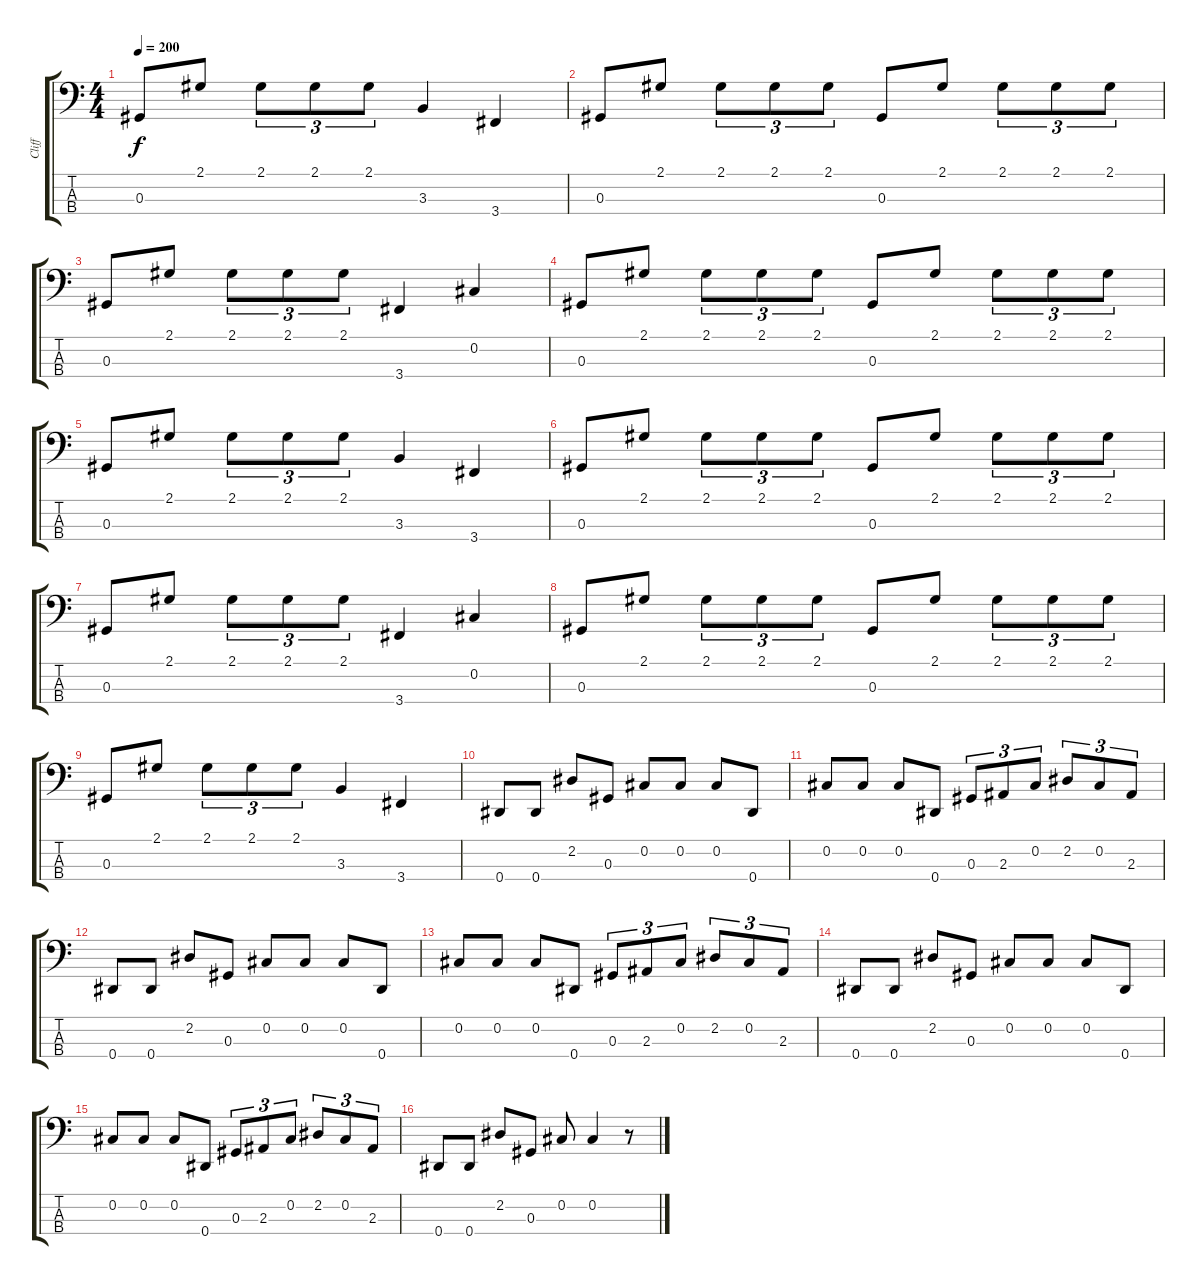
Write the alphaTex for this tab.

\track ("Cliff" "Cliff") {instrument electricbasspick}
\staff {score tabs}
\tuning (Gb2 Db2 Ab1 Eb1) {hide}
\ts (4 4)
\tempo 200
\clef f4
\ks c
0.3.8{dy f} 2.1.8 2.1.8{tu (3 2)} 2.1.8{tu (3 2)} 2.1.8{tu (3 2)} 3.3.4 3.4.4 |
0.3.8 2.1.8 2.1.8{tu (3 2)} 2.1.8{tu (3 2)} 2.1.8{tu (3 2)} 0.3.8 2.1.8 2.1.8{tu (3 2)} 2.1.8{tu (3 2)} 2.1.8{tu (3 2)} |
0.3.8 2.1.8 2.1.8{tu (3 2)} 2.1.8{tu (3 2)} 2.1.8{tu (3 2)} 3.4.4 0.2.4 |
0.3.8 2.1.8 2.1.8{tu (3 2)} 2.1.8{tu (3 2)} 2.1.8{tu (3 2)} 0.3.8 2.1.8 2.1.8{tu (3 2)} 2.1.8{tu (3 2)} 2.1.8{tu (3 2)} |
0.3.8 2.1.8 2.1.8{tu (3 2)} 2.1.8{tu (3 2)} 2.1.8{tu (3 2)} 3.3.4 3.4.4 |
0.3.8 2.1.8 2.1.8{tu (3 2)} 2.1.8{tu (3 2)} 2.1.8{tu (3 2)} 0.3.8 2.1.8 2.1.8{tu (3 2)} 2.1.8{tu (3 2)} 2.1.8{tu (3 2)} |
0.3.8 2.1.8 2.1.8{tu (3 2)} 2.1.8{tu (3 2)} 2.1.8{tu (3 2)} 3.4.4 0.2.4 |
0.3.8 2.1.8 2.1.8{tu (3 2)} 2.1.8{tu (3 2)} 2.1.8{tu (3 2)} 0.3.8 2.1.8 2.1.8{tu (3 2)} 2.1.8{tu (3 2)} 2.1.8{tu (3 2)} |
0.3.8 2.1.8 2.1.8{tu (3 2)} 2.1.8{tu (3 2)} 2.1.8{tu (3 2)} 3.3.4 3.4.4 |
0.4.8 0.4.8 2.2.8 0.3.8 0.2.8 0.2.8 0.2.8 0.4.8 |
0.2.8 0.2.8 0.2.8 0.4.8 0.3.8{tu (3 2)} 2.3.8{tu (3 2)} 0.2.8{tu (3 2)} 2.2.8{tu (3 2)} 0.2.8{tu (3 2)} 2.3.8{tu (3 2)} |
0.4.8 0.4.8 2.2.8 0.3.8 0.2.8 0.2.8 0.2.8 0.4.8 |
0.2.8 0.2.8 0.2.8 0.4.8 0.3.8{tu (3 2)} 2.3.8{tu (3 2)} 0.2.8{tu (3 2)} 2.2.8{tu (3 2)} 0.2.8{tu (3 2)} 2.3.8{tu (3 2)} |
0.4.8 0.4.8 2.2.8 0.3.8 0.2.8 0.2.8 0.2.8 0.4.8 |
0.2.8 0.2.8 0.2.8 0.4.8 0.3.8{tu (3 2)} 2.3.8{tu (3 2)} 0.2.8{tu (3 2)} 2.2.8{tu (3 2)} 0.2.8{tu (3 2)} 2.3.8{tu (3 2)} |
0.4.8 0.4.8 2.2.8 0.3.8 0.2.8 0.2.4 r.8
